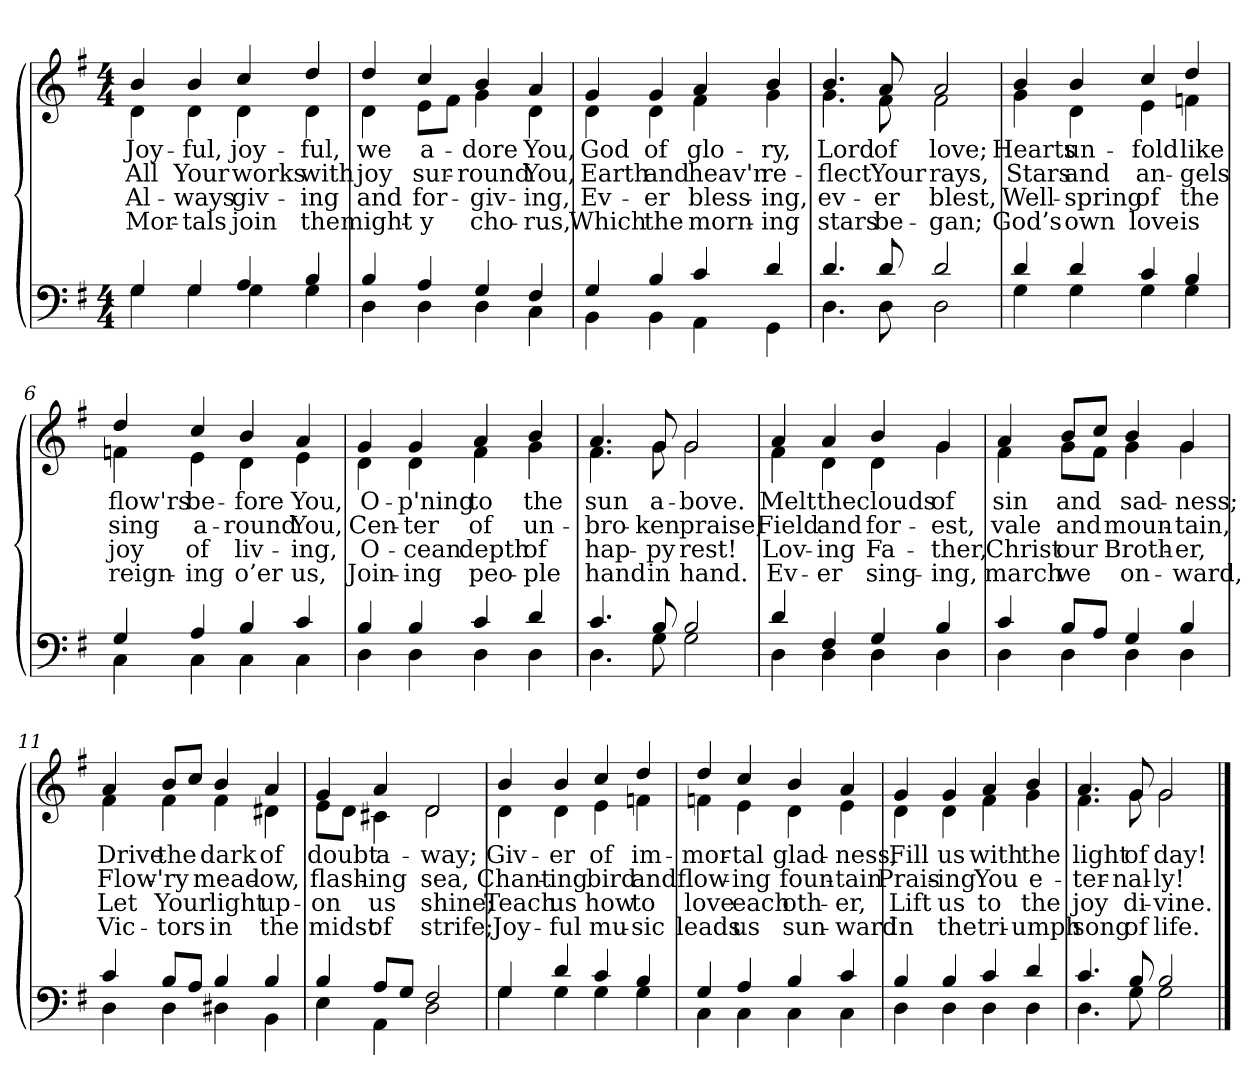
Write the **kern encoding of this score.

**kern	**kern	**text	**text	**text	**text
*part2	*part1	*part1	*part1	*part1	*part1
*staff2	*staff1	*staff1	*staff1	*staff1	*staff1
*clefF4	*clefG2	*	*	*	*
*k[f#]	*k[f#]	*	*	*	*
*M4/4	*M4/4	*	*	*	*
=1	=1	=1	=1	=1	=1
*^	*	*	*	*	*
!	!	!LO:TX:b:i:t=Verse	!	!	!	!
!	!	!	!LO:LY:b	!LO:LY:b	!LO:LY:b	!LO:LY:b
*	*	*^	*	*	*	*
4G/	4G\	4b/	4d\	Joy-	All	Al-	Mor-
!	!	!	!	!LO:LY:b	!LO:LY:b	!LO:LY:b	!LO:LY:b
4G/	4G\	4b/	4d\	-ful,	Your	-ways	-tals
!	!	!	!	!LO:LY:b	!LO:LY:b	!LO:LY:b	!LO:LY:b
4A/	4G\	4cc/	4d\	joy-	works	giv-	join
!	!	!	!	!LO:LY:b	!LO:LY:b	!LO:LY:b	!LO:LY:b
4B/	4G\	4dd/	4d\	-ful,	with	-ing	the
=2	=2	=2	=2	=2	=2	=2	=2
!	!	!	!	!LO:LY:b	!LO:LY:b	!LO:LY:b	!LO:LY:b
4B/	4D\	4dd/	4d\	we	joy	and	might-
!	!	!	!	!LO:LY:b	!LO:LY:b	!LO:LY:b	!LO:LY:b
4A/	4D\	4cc/	8e\L	a-	sur-	for-	-y
.	.	.	8f#\J	.	.	.	.
!	!	!	!	!LO:LY:b	!LO:LY:b	!LO:LY:b	!LO:LY:b
4G/	4D\	4b/	4g\	-dore	-round	-giv-	cho-
!	!	!	!	!LO:LY:b	!LO:LY:b	!LO:LY:b	!LO:LY:b
4F#/	4C\	4a/	4d\	You,	You,	-ing,	-rus,
!!LO:LB:g=z	!!
=3	=3	=3	=3	=3	=3	=3	=3
!	!	!	!	!LO:LY:b	!LO:LY:b	!LO:LY:b	!LO:LY:b
4G/	4BB\	4g/	4d\	God	Earth	Ev-	Which
!	!	!	!	!LO:LY:b	!LO:LY:b	!LO:LY:b	!LO:LY:b
4B/	4BB\	4g/	4d\	of	and	-er	the
!	!	!	!	!LO:LY:b	!LO:LY:b	!LO:LY:b	!LO:LY:b
4c/	4AA\	4a/	4f#\	glo-	heav'n	bless-	morn-
!	!	!	!	!LO:LY:b	!LO:LY:b	!LO:LY:b	!LO:LY:b
4d/	4GG\	4b/	4g\	-ry,	re-	-ing,	-ing
=4	=4	=4	=4	=4	=4	=4	=4
!	!	!	!	!LO:LY:b	!LO:LY:b	!LO:LY:b	!LO:LY:b
4.d/	4.D\	4.b/	4.g\	Lord	-flect	ev-	stars
!	!	!	!	!LO:LY:b	!LO:LY:b	!LO:LY:b	!LO:LY:b
8d/	8D\	8a/	8f#\	of	Your	-er	be-
!	!	!	!	!LO:LY:b	!LO:LY:b	!LO:LY:b	!LO:LY:b
2d/	2D\	2a/	2f#\	love;	rays,	blest,	-gan;
!!LO:LB:g=z	!!
=5	=5	=5	=5	=5	=5	=5	=5
!	!	!	!	!LO:LY:b	!LO:LY:b	!LO:LY:b	!LO:LY:b
4d/	4G\	4b/	4g\	Hearts	Stars	Well-	God’s
!	!	!	!	!LO:LY:b	!LO:LY:b	!LO:LY:b	!LO:LY:b
4d/	4G\	4b/	4d\	un-	and	-spring	own
!	!	!	!	!LO:LY:b	!LO:LY:b	!LO:LY:b	!LO:LY:b
4c/	4G\	4cc/	4e\	-fold	an-	of	love
!	!	!	!	!LO:LY:b	!LO:LY:b	!LO:LY:b	!LO:LY:b
4B/	4G\	4dd/	4fn\	like	-gels	the	is
=6	=6	=6	=6	=6	=6	=6	=6
!	!	!	!	!LO:LY:b	!LO:LY:b	!LO:LY:b	!LO:LY:b
4G/	4C\	4dd/	4fn\	flow'rs	sing	joy	reign-
!	!	!	!	!LO:LY:b	!LO:LY:b	!LO:LY:b	!LO:LY:b
4A/	4C\	4cc/	4e\	be-	a-	of	-ing
!	!	!	!	!LO:LY:b	!LO:LY:b	!LO:LY:b	!LO:LY:b
4B/	4C\	4b/	4d\	-fore	-round	liv-	o’er
!	!	!	!	!LO:LY:b	!LO:LY:b	!LO:LY:b	!LO:LY:b
4c/	4C\	4a/	4e\	You,	You,	-ing,	us,
!!LO:LB:g=z	!!
=7	=7	=7	=7	=7	=7	=7	=7
!	!	!	!	!LO:LY:b	!LO:LY:b	!LO:LY:b	!LO:LY:b
4B/	4D\	4g/	4d\	O-	Cen-	O-	Join-
!	!	!	!	!LO:LY:b	!LO:LY:b	!LO:LY:b	!LO:LY:b
4B/	4D\	4g/	4d\	-p'ning	-ter	-cean	-ing
!	!	!	!	!LO:LY:b	!LO:LY:b	!LO:LY:b	!LO:LY:b
4c/	4D\	4a/	4f#\	to	of	depth	peo-
!	!	!	!	!LO:LY:b	!LO:LY:b	!LO:LY:b	!LO:LY:b
4d/	4D\	4b/	4g\	the	un-	of	-ple
=8	=8	=8	=8	=8	=8	=8	=8
!	!	!	!	!LO:LY:b	!LO:LY:b	!LO:LY:b	!LO:LY:b
4.c/	4.D\	4.a/	4.f#\	sun	-bro-	hap-	hand
!	!	!	!	!LO:LY:b	!LO:LY:b	!LO:LY:b	!LO:LY:b
8B/	8G\	8g/	8g\	a-	-ken	-py	in
!	!	!	!	!LO:LY:b	!LO:LY:b	!LO:LY:b	!LO:LY:b
2B/	2G\	2g/	2g\	-bove.	praise;	rest!	hand.
!!LO:LB:g=z	!!
=9	=9	=9	=9	=9	=9	=9	=9
!	!	!	!	!LO:LY:b	!LO:LY:b	!LO:LY:b	!LO:LY:b
4d/	4D\	4a/	4f#\	Melt	Field	Lov-	Ev-
!	!	!	!	!LO:LY:b	!LO:LY:b	!LO:LY:b	!LO:LY:b
4F#/	4D\	4a/	4d\	the	and	-ing	-er
!	!	!	!	!LO:LY:b	!LO:LY:b	!LO:LY:b	!LO:LY:b
4G/	4D\	4b/	4d\	clouds	for-	Fa-	sing-
!	!	!	!	!LO:LY:b	!LO:LY:b	!LO:LY:b	!LO:LY:b
4B/	4D\	4g/	4g\	of	-est,	-ther,	-ing,
=10	=10	=10	=10	=10	=10	=10	=10
!	!	!	!	!LO:LY:b	!LO:LY:b	!LO:LY:b	!LO:LY:b
4c/	4D\	4a/	4f#\	sin	vale	Christ	march
!	!	!	!	!LO:LY:b	!LO:LY:b	!LO:LY:b	!LO:LY:b
8B/L	4D\	8b/L	8g\L	and	and	our	we
8A/J	.	8cc/J	8f#\J	.	.	.	.
!	!	!	!	!LO:LY:b	!LO:LY:b	!LO:LY:b	!LO:LY:b
4G/	4D\	4b/	4g\	sad-	moun-	Broth-	on-
!	!	!	!	!LO:LY:b	!LO:LY:b	!LO:LY:b	!LO:LY:b
4B/	4D\	4g/	4g\	-ness;	-tain,	-er,	-ward,
!!LO:LB:g=z	!!
=11	=11	=11	=11	=11	=11	=11	=11
!	!	!	!	!LO:LY:b	!LO:LY:b	!LO:LY:b	!LO:LY:b
4c/	4D\	4a/	4f#\	Drive	Flow-	Let	Vic-
!	!	!	!	!LO:LY:b	!LO:LY:b	!LO:LY:b	!LO:LY:b
8B/L	4D\	8b/L	4f#\	the	-'ry	Your	-tors
8A/J	.	8cc/J	.	.	.	.	.
!	!	!	!	!LO:LY:b	!LO:LY:b	!LO:LY:b	!LO:LY:b
4B/	4D#X\	4b/	4f#\	dark	mead-	light	in
!	!	!	!	!LO:LY:b	!LO:LY:b	!LO:LY:b	!LO:LY:b
4B/	4BB\	4a/	4d#X\	of	-ow,	up-	the
=12	=12	=12	=12	=12	=12	=12	=12
!	!	!	!	!LO:LY:b	!LO:LY:b	!LO:LY:b	!LO:LY:b
4B/	4E\	4g/	8e\L	doubt	flash-	-on	midst
.	.	.	8d\J	.	.	.	.
!	!	!	!	!LO:LY:b	!LO:LY:b	!LO:LY:b	!LO:LY:b
8A/L	4AA\	4a/	4c#X\	a-	-ing	us	of
8G/J	.	.	.	.	.	.	.
!	!	!	!	!LO:LY:b	!LO:LY:b	!LO:LY:b	!LO:LY:b
2F#/	2D\	2d/	2d\	-way;	sea,	shine;	strife;
!!LO:LB:g=z	!!
=13	=13	=13	=13	=13	=13	=13	=13
!	!	!	!	!LO:LY:b	!LO:LY:b	!LO:LY:b	!LO:LY:b
4G/	4G\	4b/	4d\	Giv-	Chant-	Teach	Joy-
!	!	!	!	!LO:LY:b	!LO:LY:b	!LO:LY:b	!LO:LY:b
4d/	4G\	4b/	4d\	-er	-ing	us	-ful
!	!	!	!	!LO:LY:b	!LO:LY:b	!LO:LY:b	!LO:LY:b
4c/	4G\	4cc/	4e\	of	bird	how	mu-
!	!	!	!	!LO:LY:b	!LO:LY:b	!LO:LY:b	!LO:LY:b
4B/	4G\	4dd/	4fn\	im-	and	to	-sic
=14	=14	=14	=14	=14	=14	=14	=14
!	!	!	!	!LO:LY:b	!LO:LY:b	!LO:LY:b	!LO:LY:b
4G/	4C\	4dd/	4fn\	-mor-	flow-	love	leads
!	!	!	!	!LO:LY:b	!LO:LY:b	!LO:LY:b	!LO:LY:b
4A/	4C\	4cc/	4e\	-tal	-ing	each	us
!	!	!	!	!LO:LY:b	!LO:LY:b	!LO:LY:b	!LO:LY:b
4B/	4C\	4b/	4d\	glad-	foun-	oth-	sun-
!	!	!	!	!LO:LY:b	!LO:LY:b	!LO:LY:b	!LO:LY:b
4c/	4C\	4a/	4e\	-ness,	-tain	-er,	-ward
!!LO:LB:g=z	!!
=15	=15	=15	=15	=15	=15	=15	=15
!	!	!	!	!LO:LY:b	!LO:LY:b	!LO:LY:b	!LO:LY:b
4B/	4D\	4g/	4d\	Fill	Prais-	Lift	In
!	!	!	!	!LO:LY:b	!LO:LY:b	!LO:LY:b	!LO:LY:b
4B/	4D\	4g/	4d\	us	-ing	us	the
!	!	!	!	!LO:LY:b	!LO:LY:b	!LO:LY:b	!LO:LY:b
4c/	4D\	4a/	4f#\	with	You	to	tri-
!	!	!	!	!LO:LY:b	!LO:LY:b	!LO:LY:b	!LO:LY:b
4d/	4D\	4b/	4g\	the	e-	the	-umph
=16	=16	=16	=16	=16	=16	=16	=16
!	!	!	!	!LO:LY:b	!LO:LY:b	!LO:LY:b	!LO:LY:b
4.c/	4.D\	4.a/	4.f#\	light	-ter-	joy	song
!	!	!	!	!LO:LY:b	!LO:LY:b	!LO:LY:b	!LO:LY:b
8B/	8G\	8g/	8g\	of	-nal-	di-	of
!	!	!	!	!LO:LY:b	!LO:LY:b	!LO:LY:b	!LO:LY:b
2B/	2G\	2g/	2g\	day!	-ly!	-vine.	life.
*v	*v	*	*	*	*	*	*
*	*v	*v	*	*	*	*
==	==	==	==	==	==
*-	*-	*-	*-	*-	*-
